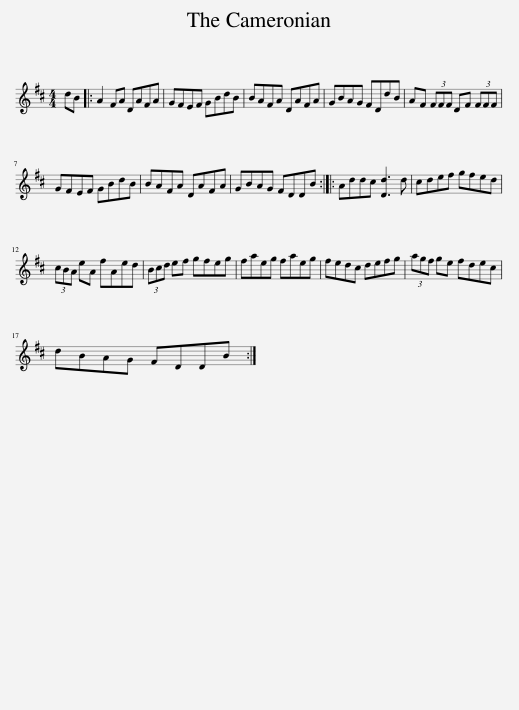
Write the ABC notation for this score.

X:1
L:1/8
M:4/4
I:linebreak $
K:D
V:1 treble
V:1
 dB |: A2 FA DAFA | GFEF GBdB | BAFA DAFA | GBAG FDdB | %5
 AF (3FFF DF (3FFF |$ GFEF GBdB | BAFA DAFA | GBAG FDDB :: Addc [Dd]3 d | %10
 cdef gfed |$ (3cBA eA fAed | (3Bcd ef gfeg | faeg faeg | fedc defg | %15
 (3agf ge fdec |$ dBAG FDDB :| %17
